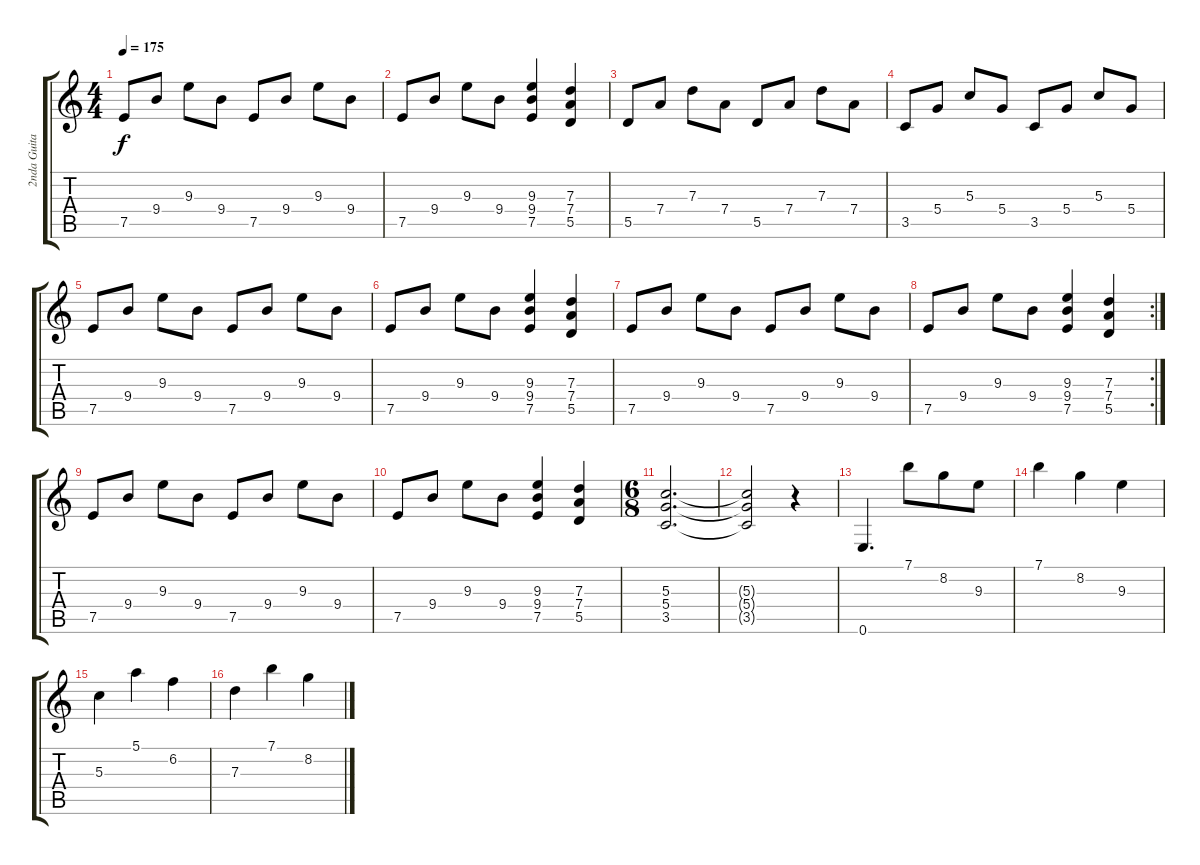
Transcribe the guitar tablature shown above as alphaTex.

\track ("2nda Guitarra" "2nda Guita") {instrument distortionguitar}
\staff {score tabs}
\tuning (E4 B3 G3 D3 A2 E2) {hide}
\ts (4 4)
\tempo 175
\clef g2
\ks c
7.5.8{dy f} 9.4.8 9.3.8 9.4.8 7.5.8 9.4.8 9.3.8 9.4.8 |
7.5.8 9.4.8 9.3.8 9.4.8 (9.3 9.4 7.5).4 (7.3 7.4 5.5).4 |
5.5.8 7.4.8 7.3.8 7.4.8 5.5.8 7.4.8 7.3.8 7.4.8 |
3.5.8 5.4.8 5.3.8 5.4.8 3.5.8 5.4.8 5.3.8 5.4.8 |
7.5.8 9.4.8 9.3.8 9.4.8 7.5.8 9.4.8 9.3.8 9.4.8 |
7.5.8 9.4.8 9.3.8 9.4.8 (9.3 9.4 7.5).4 (7.3 7.4 5.5).4 |
7.5.8 9.4.8 9.3.8 9.4.8 7.5.8 9.4.8 9.3.8 9.4.8 |
\rc 2
7.5.8 9.4.8 9.3.8 9.4.8 (9.3 9.4 7.5).4 (7.3 7.4 5.5).4 |
7.5.8 9.4.8 9.3.8 9.4.8 7.5.8 9.4.8 9.3.8 9.4.8 |
7.5.8 9.4.8 9.3.8 9.4.8 (9.3 9.4 7.5).4 (7.3 7.4 5.5).4 |
\ts (6 8)
(5.3 5.4 3.5).2{d} |
(5.3{t} 5.4{t} 3.5{t}).2 r.4 |
0.6.4{d} 7.1.8 8.2.8 9.3.8 |
7.1.4 8.2.4 9.3.4 |
5.3.4 5.1.4 6.2.4 |
7.3.4 7.1.4 8.2.4
